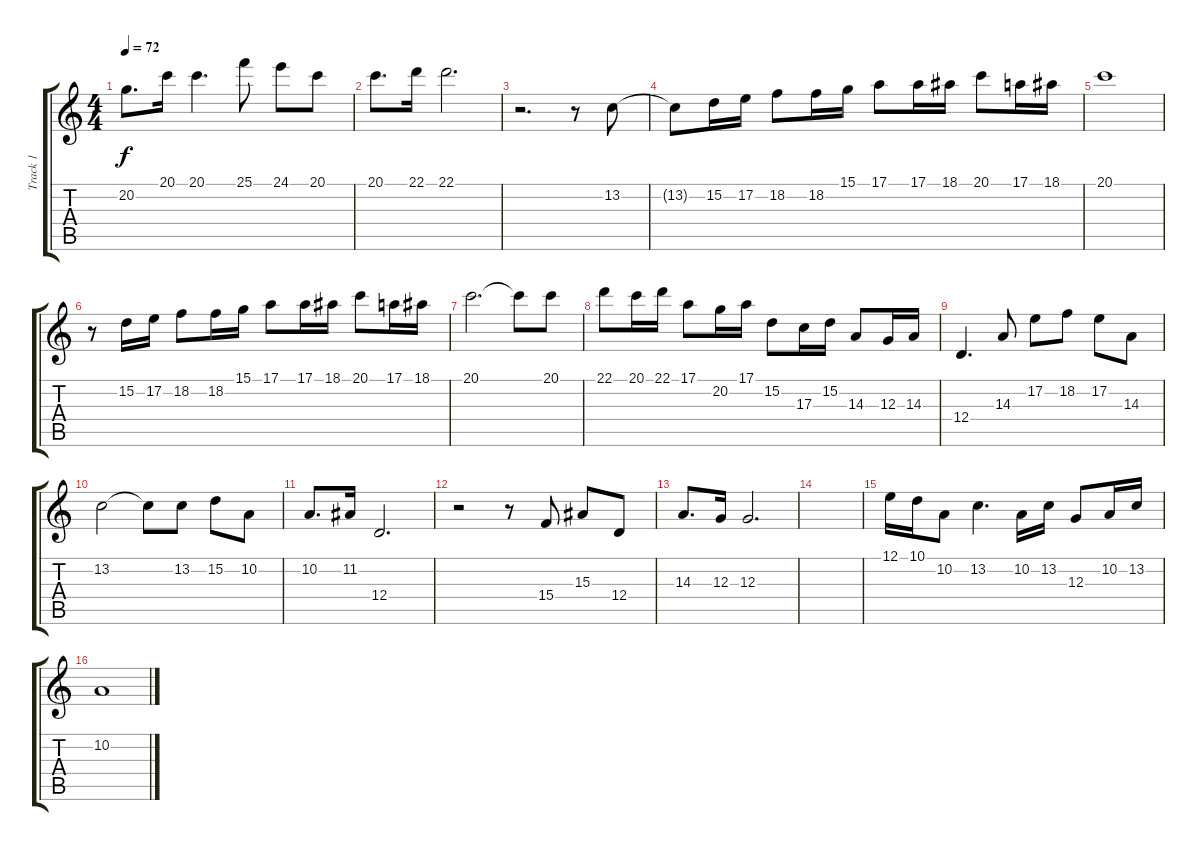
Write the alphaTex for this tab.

\track ("Track 1" "Track 1") {instrument marimba}
\staff {score tabs}
\tuning (E4 B3 G3 D3 A2 E2) {hide}
\ts (4 4)
\tempo 72
\clef g2
\ks c
20.2.8{d dy f} 20.1.16 20.1.4{d} 25.1.8 24.1.8 20.1.8 |
20.1.8{d} 22.1.16 22.1.2{d} |
r.2{d} r.8 13.2.8 |
13.2{t}.8 15.2.16 17.2.16 18.2.8 18.2.16 15.1.16 17.1.8 17.1.16 18.1.16 20.1.8 17.1.16 18.1.16 |
20.1.1 |
r.8 15.2.16 17.2.16 18.2.8 18.2.16 15.1.16 17.1.8 17.1.16 18.1.16 20.1.8 17.1.16 18.1.16 |
20.1.2{d} 20.1{t}.8 20.1.8 |
22.1.8 20.1.16 22.1.16 17.1.8 20.2.16 17.1.16 15.2.8 17.3.16 15.2.16 14.3.8 12.3.16 14.3.16 |
12.4.4{d} 14.3.8 17.2.8 18.2.8 17.2.8 14.3.8 |
13.2.2 13.2{t}.8 13.2.8 15.2.8 10.2.8 |
10.2.8{d} 11.2.16 12.4.2{d} |
r.2 r.8 15.4.8 15.3.8 12.4.8 |
14.3.8{d} 12.3.16 12.3.2{d} |
|
12.1.16 10.1.16 10.2.8 13.2.4{d} 10.2.16 13.2.16 12.3.8 10.2.16 13.2.16 |
10.2.1
